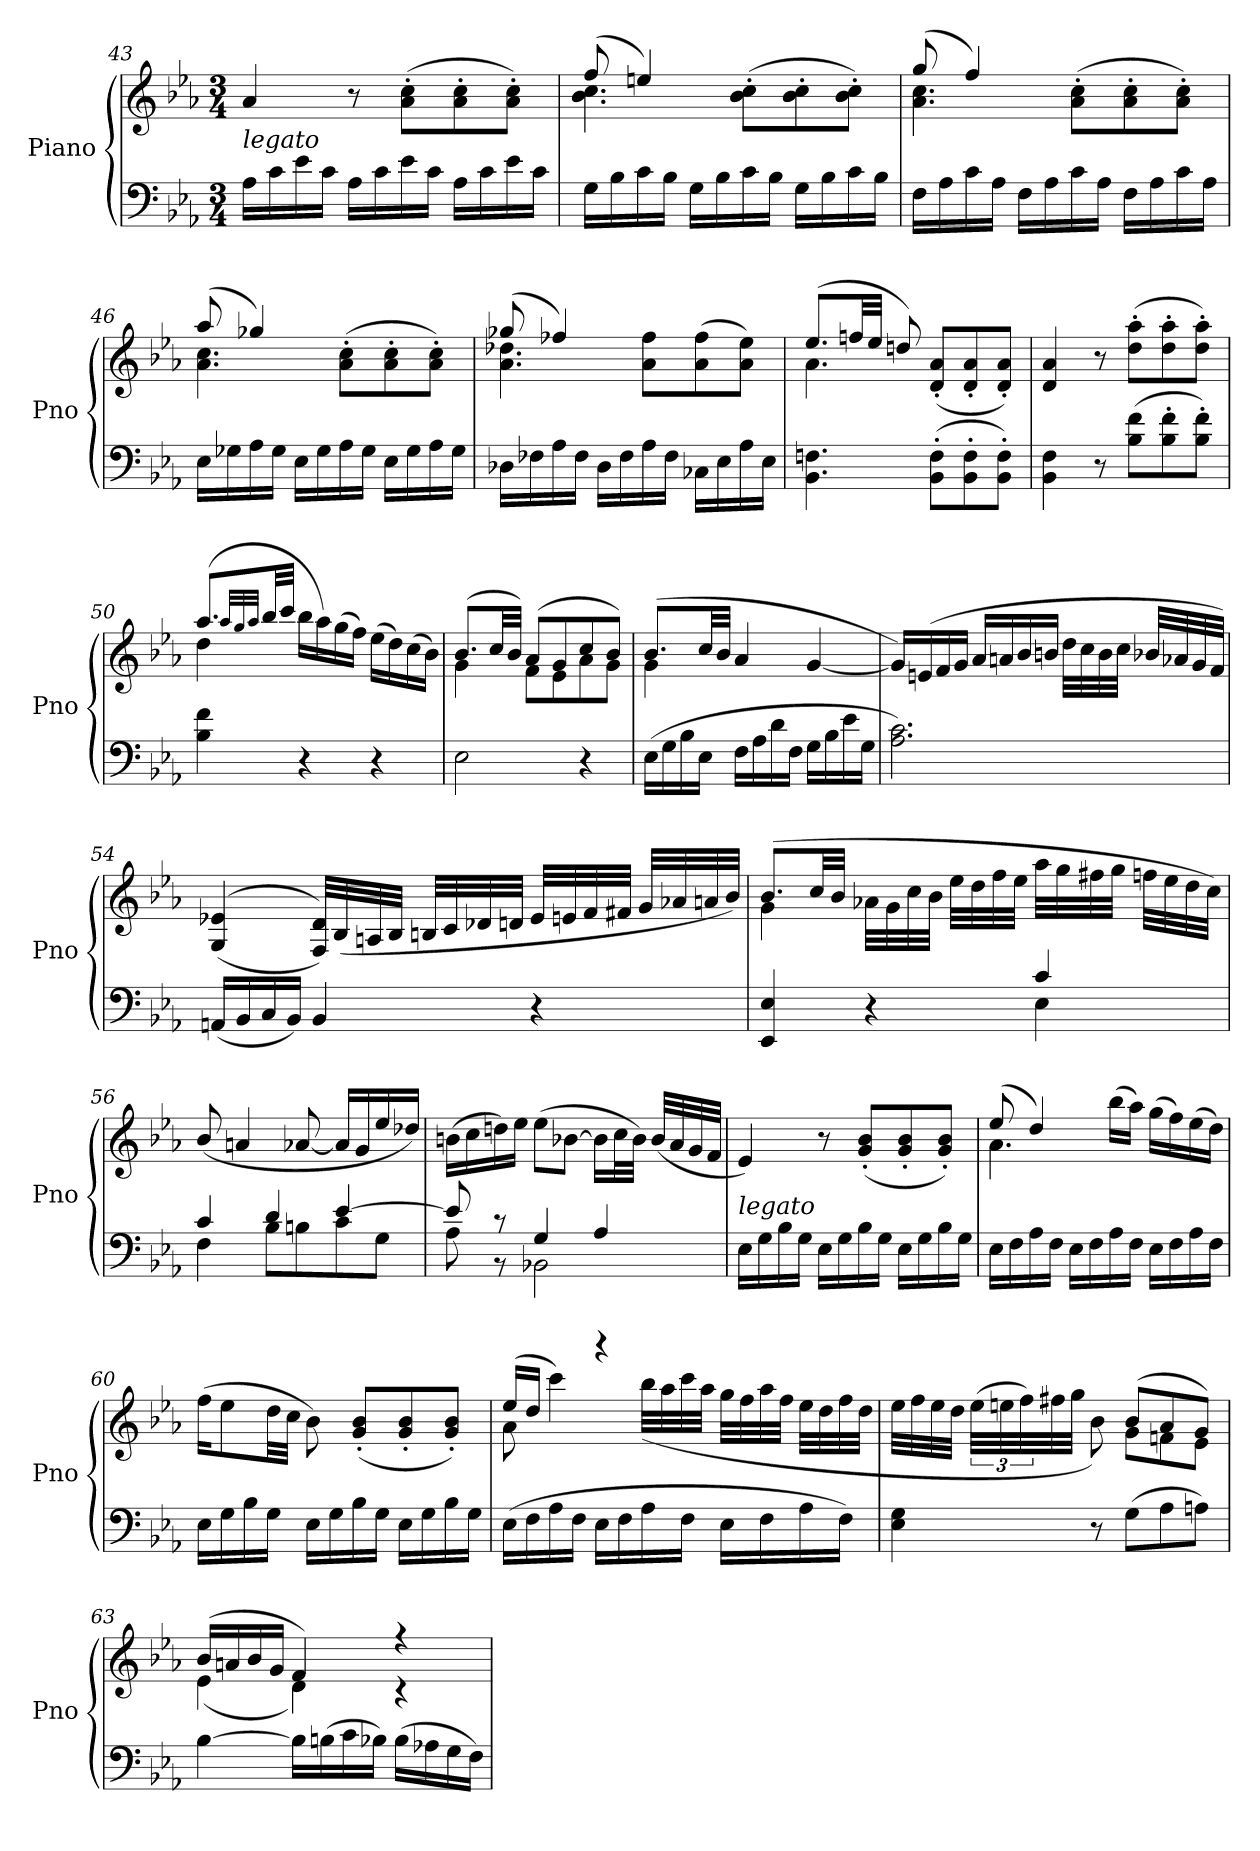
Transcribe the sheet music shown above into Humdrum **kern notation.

**kern	**kern
*part1	*part1
*staff2	*staff1
*I"Piano	*
*I'Pno	*
*clefF4	*clefG2
*k[b-e-a-]	*k[b-e-a-]
*E-:	*E-:
*M3/4	*M3/4
=43	=43
!LO:TX:a:i:t=legato	!
16A-LL	4a-
16c	.
16e-	.
16cJJ	.
16A-LL	8r
16c	.
16e-	(8a-' 8cc'L
16cJJ	.
16A-LL	8a-' 8cc'
16c	.
16e-	8a-' 8cc'J)
16cJJ	.
=44	=44
*	*^
16GLL	(8ff	4.b- 4.cc
16B-	.	.
16c	4een)	.
16B-JJ	.	.
16GLL	.	.
16B-	.	.
16c	4.ryy	(8b-' 8cc'L
16B-JJ	.	.
16GLL	.	8b-' 8cc'
16B-	.	.
16c	.	8b-' 8cc'J)
16B-JJ	.	.
=45	=45	=45
16FLL	(8gg	4.a- 4.cc
16A-	.	.
16c	4ff)	.
16A-JJ	.	.
16FLL	.	.
16A-	.	.
16c	4.ryy	(8a-' 8cc'L
16A-JJ	.	.
16FLL	.	8a-' 8cc'
16A-	.	.
16c	.	8a-' 8cc'J)
16A-JJ	.	.
=46	=46	=46
16E-LL	(8aa-	4.a- 4.cc
16G-X	.	.
16A-	4gg-X)	.
16G-JJ	.	.
16E-LL	.	.
16G-	.	.
16A-	4.ryy	(8a-' 8cc'L
16G-JJ	.	.
16E-LL	.	8a-' 8cc'
16G-	.	.
16A-	.	8a-' 8cc'J)
16G-JJ	.	.
=47	=47	=47
16D-XLL	(8gg-X	4.a- 4.dd-X
16F-X	.	.
16A-	4ff-X)	.
16F-JJ	.	.
16D-LL	.	.
16F-	.	.
16A-	4.ryy	8a- 8ff-L
16F-JJ	.	.
16C-XLL	.	(8a- 8ff-
16E-	.	.
16A-	.	8a- 8ee-J)
16E-JJ	.	.
=48	=48	=48
4.BB- 4.Fn	(8.ee-L	4.a-
.	32ffnLL	.
.	32ee-JJJ	.
.	8ddn)	.
(8BB-' 8F'L	(8d' 8a-'L	4.ryy
8BB-' 8F'	8d' 8a-'	.
8BB-' 8F'J)	8d' 8a-'J)	.
*	*v	*v
=49	=49
4BB- 4F	4d 4a-
8r	8r
(8B- 8fL	(8dd' 8aa-'L
8B-' 8f'	8dd' 8aa-'
8B-' 8f'J)	8dd' 8aa-'J)
=50	=50
*	*^
4B- 4f	(8.aa-L	4dd
.	32qaa-LLL	.
.	32qgg	.
.	32qaa-JJJ	.
.	32bb-LL	.
.	32cccJJJ	.
4r	2ryy	16bb-LL
.	.	16aa-)
.	.	(16gg
.	.	16ffJJ)
4r	.	(16ee-LL
.	.	16dd)
.	.	(16cc
.	.	16b-JJ)
=51	=51	=51
2E-	(8.b-L	4g
.	32ccLL	.
.	32b-JJJ)	.
.	(8a-L	8fL
.	8g	8e-
4r	8cc	8a-
.	8b-J)	8gJ
=52	=52	=52
(16E-LL	(8.b-L	4g
16G	.	.
16B-	.	.
16E-JJ	32ccLL	.
.	32b-JJJ	.
16FLL	4a-	2ryy
16A-	.	.
16d	.	.
16FJJ	.	.
16GLL	[4g	.
16B-	.	.
16e-	.	.
16GJJ	.	.
*	*v	*v
=53	=53
2.A- 2.c)	16gLL])
.	(<16en
.	16f
.	16gJJ
.	16a-LL
.	16an
.	16b-
.	16bnJJ
.	32ddLLL
.	32cc
.	32b
.	32ccJJJ
.	32b-XLLL
.	32a-X
.	32g
.	32fJJJ)
=54	=54
(16AAnLL	(<(>4G 4e-X
16BB-	.
16C	.
16BB-JJ)	.
4BB-	32F 32dLLL))
.	(32B-
.	32An
.	32B-JJJ
.	32BnLLL
.	32c
.	32d-X
.	32dnJJJ
4r	32e-LLL
.	32en
.	32f
.	32f#XJJJ
.	32gLLL
.	32a-X
.	32an
.	32b-JJJ)
=55	=55
*^	*^
4EE- 4E-	2ryy	(8.b-L	4g
.	.	32ccLL	.
.	.	32b-JJJ	.
4r	.	4ryy	32a-X\LLL
.	.	.	32g\
.	.	.	32cc\
.	.	.	32b-\JJJ
.	.	.	32ee-LLL
.	.	.	32dd
.	.	.	32ff
.	.	.	32ee-JJJ
4c	4E-	4ryy	32aa-LLL
.	.	.	32gg
.	.	.	32ff#X
.	.	.	32ggJJJ
.	.	.	32ffnLLL
.	.	.	32ee-
.	.	.	32dd
.	.	.	32ccJJJ)
*	*	*v	*v
=56	=56	=56
4c	4F	(8b-/
.	.	4an
4d	8B-L	.
.	8Bn	[8a-X
[4e-	8c	16a-/LL]
.	.	16g/
.	8GJ	16ee-/
.	.	16dd-X/JJ)
=57	=57	=57
8e-]	8A-	(16bnLL
.	.	16cc
8r	8r	16ddn)
.	.	16ee-JJ
4G	2BB-X	(8ee-L
.	.	[8b-XJ
4A-	.	16b-LL]
.	.	32ccL
.	.	32b-JJJ)
.	.	(32b-LLL
.	.	32a-
.	.	32g
.	.	32fJJJ
*v	*v	*
=58	=58
!LO:TX:a:i:t=legato	!
16E-LL	4e-)
16G	.
16B-	.
16GJJ	.
16E-LL	8r
16G	.
16B-	(8g' 8b-'L
16GJJ	.
16E-LL	8g' 8b-'
16G	.
16B-	8g' 8b-'J)
16GJJ	.
=59	=59
*	*^
16E-LL	(8ee-	4.a-
16F	.	.
16A-	4dd)	.
16FJJ	.	.
16E-LL	.	.
16F	.	.
16A-	4.ryy	(16bb-LL
16FJJ	.	16aa-JJ)
16E-LL	.	(16ggLL
16F	.	16ff)
16A-	.	(16ee-
16FJJ	.	16ddJJ)
*	*v	*v
=60	=60
16E-LL	(16ffKL
16G	8ee-
16B-	.
16GJJ	32ddLL
.	32ccJJJ
16E-LL	8b-)
16G	.
16B-	(8g' 8b-'L
16GJJ	.
16E-LL	8g' 8b-'
16G	.
16B-	8g' 8b-'J)
16GJJ	.
=61	=61
*	*^
(16E-LL	(16ee-LL	8a-
16F	16ddJJ	.
16A-	8ryy	4ccc)
16FJJ	.	.
16E-LL	4r	.
16F	.	.
16A-	.	(>32bb-LLL
.	.	32aa-
16FJJ	.	32ccc
.	.	32aa-JJJ
16E-LL	4ryy	32ggLLL
.	.	32ff
16F	.	32aa-
.	.	32ffJJJ
16A-	.	32ee-LLL
.	.	32dd
16FJJ)	.	32ff
.	.	32ddJJJ
=62	=62	=62
4E- 4G	4ryy	32ee-LLL
.	.	32ff
.	.	32ee-
.	.	32ddJJJ
.	.	(48ee-LLL
.	.	48een
.	.	48ff)
.	.	32ff#X
.	.	32ggJJJ
8r	8ryy	8b-)
(8GL	(8b-L	8gL
8A-	8a-	8fn
8AnJ)	8gJ)	8e-J
=63	=63	=63
[4B-	(16b-LL	(4e-
.	16an	.
.	16b-	.
.	16gJJ	.
16B-LL]	4f)	4d)
(16Bn	.	.
16c	.	.
16B-XJJ)	.	.
(16B-LL	4r	4r
16A-X	.	.
16G	.	.
16FJJ)	.	.
*	*v	*v
=	=
*-	*-
